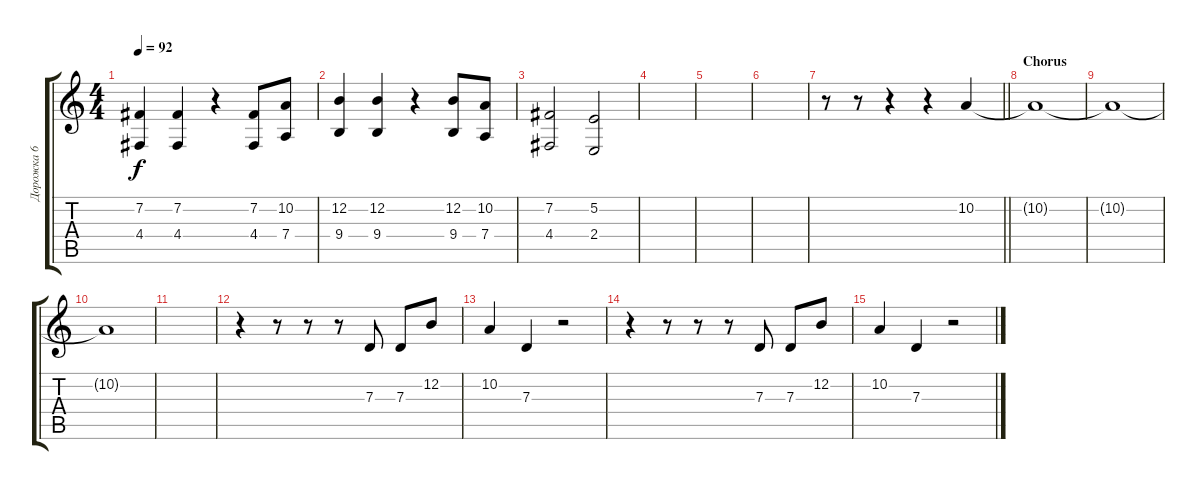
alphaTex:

\track ("Дорожка 6" "Дорожка 6") {instrument clarinet}
\staff {score tabs}
\tuning (E4 B3 G3 D3 A2 E2) {hide}
\ts (4 4)
\tempo 92
\clef g2
\ks c
(7.2 4.4).4{dy f} (7.2 4.4).4 r.4 (7.2 4.4).8 (10.2 7.4).8 |
(12.2 9.4).4 (12.2 9.4).4 r.4 (12.2 9.4).8 (10.2 7.4).8 |
(7.2 4.4).2 (5.2 2.4).2 |
|
|
|
\barLineRight lightlight
r.8{volume 16} r.8 r.4 r.4 10.2.4 |
\section ("" "Chorus")
10.2{t}.1 |
10.2{t}.1 |
10.2{t}.1 |
|
r.4 r.8 r.8 r.8 7.3.8 7.3.8 12.2.8 |
10.2.4 7.3.4 r.2 |
r.4 r.8 r.8 r.8 7.3.8 7.3.8 12.2.8 |
10.2.4 7.3.4 r.2
